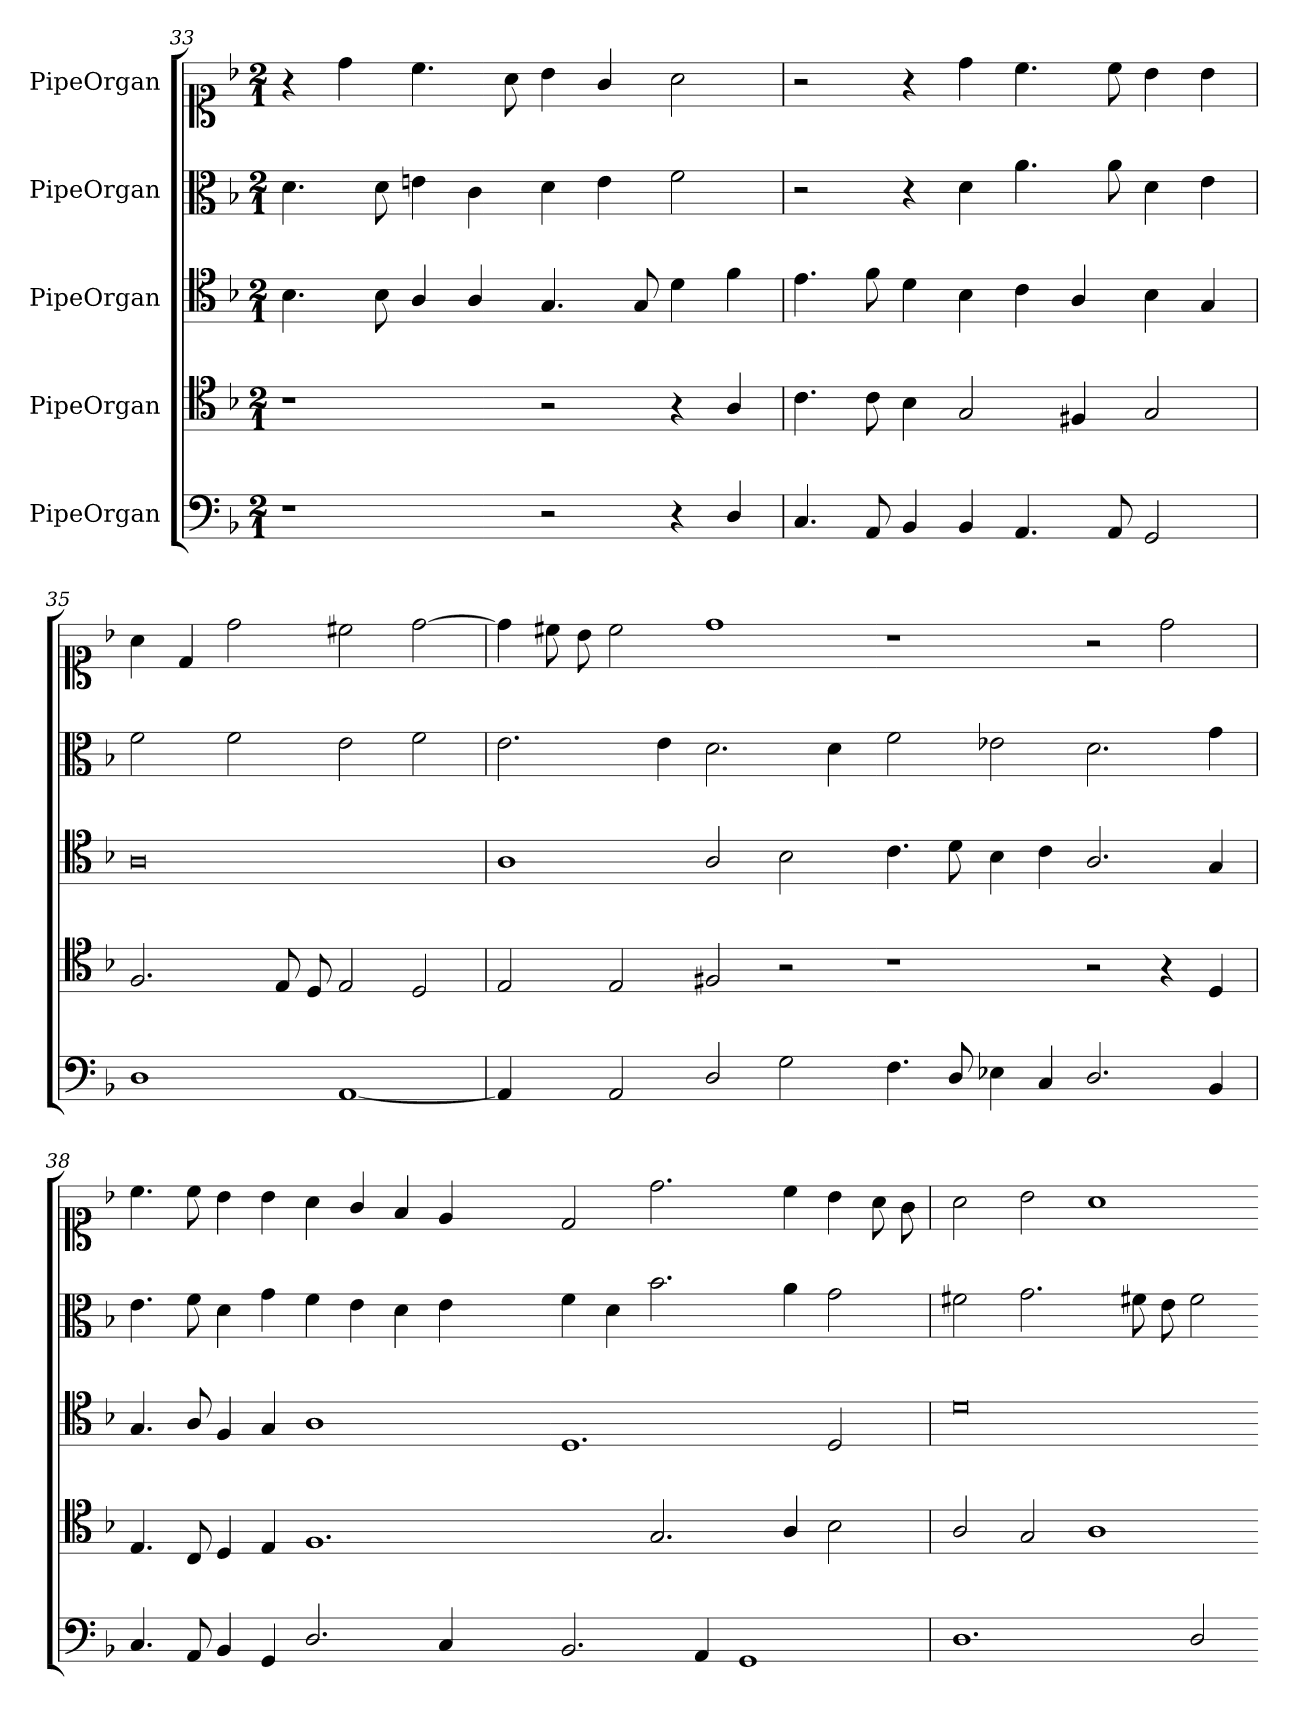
**kern	**kern	**kern	**kern	**kern
*part5	*part4	*part3	*part2	*part1
*staff5	*staff4	*staff3	*staff2	*staff1
*I"PipeOrgan	*I"PipeOrgan	*I"PipeOrgan	*I"PipeOrgan	*I"PipeOrgan
*clefF4	*clefC4	*clefC4	*clefC3	*clefC1
*k[b-]	*k[b-]	*k[b-]	*k[b-]	*k[b-]
*M2/1	*M2/1	*M2/1	*M2/1	*M2/1
=33	=33	=33	=33	=33
1r	1r	4.B-\	4.d\	4r
.	.	.	.	4dd\
.	.	8B-\	8d\	.
.	.	4A/	4en\	4.cc\
.	.	4A/	4c\	.
.	.	.	.	8a\
2r	2r	4.G/	4d\	4b-\
.	.	.	4e\	4g/
.	.	8G/	.	.
4r	4r	4d\	2f\	2a\
4D/	4A/	4f\	.	.
=34	=34	=34	=34	=34
4.C/	4.c\	4.e\	2r	2r
8AA/	8c\	8f\	.	.
4BB-/	4B-\	4d\	4r	4r
4BB-/	2G/	4B-\	4d\	4dd\
4.AA/	.	4c\	4.a\	4.cc\
.	4F#X/	4A/	.	.
8AA/	.	.	8a\	8cc\
2GG/	2G/	4B-\	4d\	4b-\
.	.	4G/	4e\	4b-\
=35	=35	=35	=35	=35
1D	2.F/	0A	2f\	4a\
.	.	.	.	4d/
.	.	.	2f\	2dd\
.	8E/	.	.	.
.	8D/	.	.	.
[1AA	2E/	.	2e\	2cc#X\
.	2D/	.	2f\	[2dd\
=36	=36	=36	=36	=36
!LO:N:vis=4	!	!	!	!
2AA!]	2E/	1A	2.e\	4dd!]
.	.	.	.	8cc#X\
.	.	.	.	8b-\
2AA/	2E/	.	.	2cc#\
.	.	.	4e\	.
2D/	2F#X/	2A/	2.d\	1dd
2G\	2r	2B-\	.	.
.	.	.	4d\	.
=37-	=37-	=37-	=37-	=37-
4.F\	1r	4.c\	2f\	1r
8D/	.	8d\	.	.
4E-X\	.	4B-\	2e-X\	.
4C/	.	4c\	.	.
2.D/	2r	2.A/	2.d\	2r
.	4r	.	.	2dd\
4BB-/	4D/	4G/	4g\	.
=38	=38	=38	=38	=38
4.C/	4.E/	4.G/	4.e\	4.cc\
8AA/	8C/	8A/	8f\	8cc\
4BB-/	4D/	4F/	4d\	4b-\
4GG/	4E/	4G/	4g\	4b-\
2.D/	1.F	1A	4f\	4a\
.	.	.	4e\	4g/
.	.	.	4d\	4f/
4C/	.	.	4e\	4e/
2ryy	.	2ryy	2ryy	2ryy
=39-	=39-	=39-	=39-	=39-
2.BB-/	2ryy	1.D	4f\	2d/
.	.	.	4d\	.
.	2.G/	.	2.b-\	2.dd\
4AA/	.	.	.	.
1GG	.	.	.	.
.	4A/	.	4a\	4cc\
.	2B-\	2D/	2g\	4b-\
.	.	.	.	8a\
.	.	.	.	8g\
=40	=40	=40	=40	=40
1.D	2A/	0d	2f#X\	2a\
.	2G/	.	2.g\	2b-\
.	1A	.	.	1a
.	.	.	8f#X\	.
.	.	.	8e\	.
2D/	.	.	2f#\	.
=-	=-	=-	=-	=-
*-	*-	*-	*-	*-
